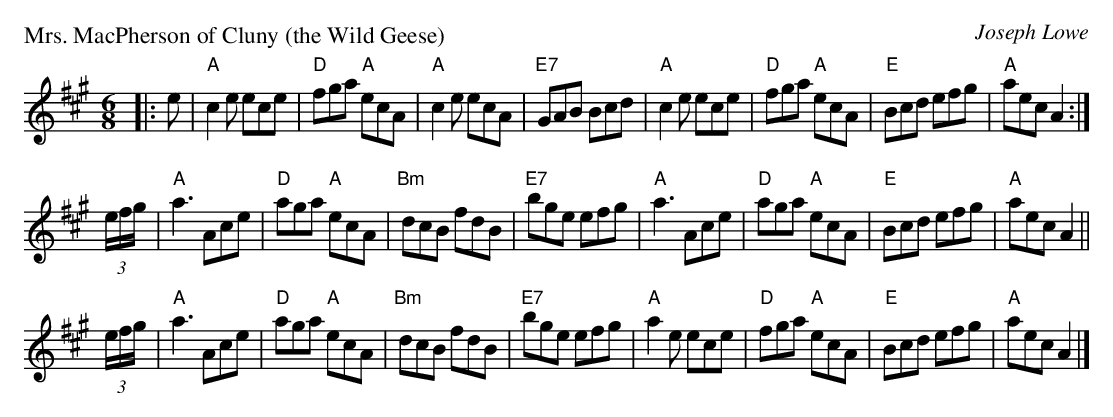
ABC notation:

X:1
P: Mrs. MacPherson of Cluny (the Wild Geese)
C: Joseph Lowe
M: 6/8
L: 1/8
K: A
|: e | "A"c2e ece | "D"fga "A"ecA | "A"c2e ecA | "E7"GAB Bcd \
| "A"c2e ece | "D"fga "A"ecA | "E"Bcd efg | "A"aec A2 :|
(3e/f/g/ \
| "A"a3 Ace | "D"aga "A"ecA | "Bm"dcB fdB | "E7"bge efg \
| "A"a3 Ace | "D"aga "A"ecA | "E"Bcd efg | "A"aec A2 ||
(3e/f/g/ \
| "A"a3 Ace | "D"aga "A"ecA | "Bm"dcB fdB | "E7"bge efg \
| "A"a2e ece | "D"fga "A"ecA | "E"Bcd efg | "A"aec A2 |]
